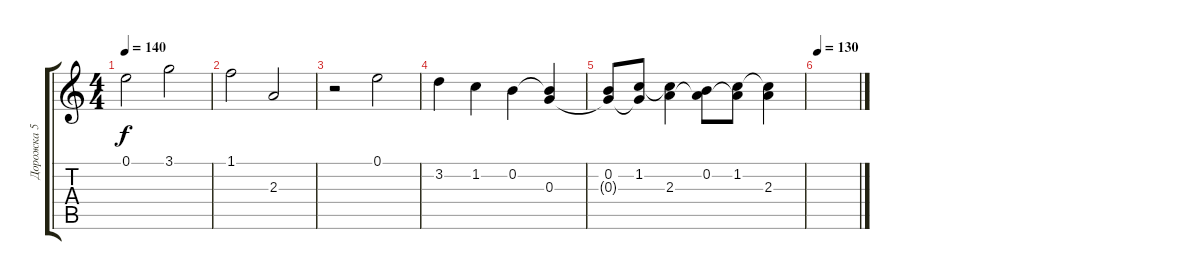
\track ("Дорожка 5" "Дорожка 5") {instrument contrabass}
\staff {score tabs}
\tuning (E4 B3 G3 D3 A2 E2) {hide}
\ts (4 4)
\tempo 140
\clef g2
\ks c
0.1.2{dy f} 3.1.2 |
1.1.2 2.3.2 |
r.2 0.1.2 |
3.2.4 1.2.4 0.2.4 (0.2{t} 0.3).4 |
(0.2 0.3{t}).8 (1.2 0.3{t}).8 (1.2{t} 2.3).4 (0.2 2.3{t}).8 (1.2 2.3{t}).8 (1.2{t} 2.3).4 |
\tempo 130
